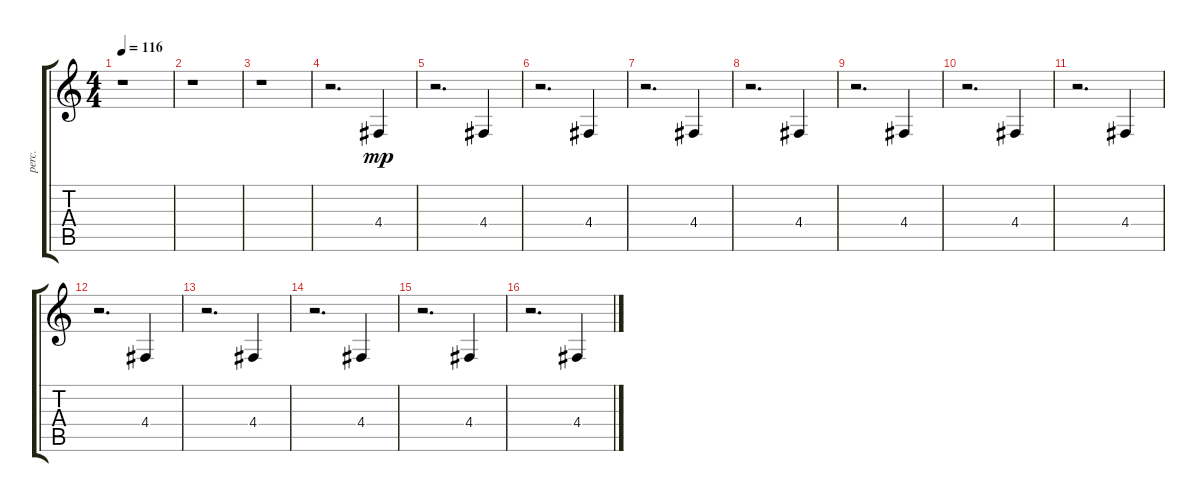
\track ("perc." "perc.") {instrument acousticgrandpiano}
\staff {score tabs}
\tuning (E4 B3 G3 D3 A2 E2) {hide}
\ts (4 4)
\tempo 116
\clef g2
\ks c
r.1{dy mp} |
r.1 |
r.1 |
r.2{d} 4.4.4 |
r.2{d} 4.4.4 |
r.2{d} 4.4.4 |
r.2{d} 4.4.4 |
r.2{d} 4.4.4 |
r.2{d} 4.4.4 |
r.2{d} 4.4.4 |
r.2{d} 4.4.4 |
r.2{d} 4.4.4 |
r.2{d} 4.4.4 |
r.2{d} 4.4.4 |
r.2{d} 4.4.4 |
r.2{d} 4.4.4
